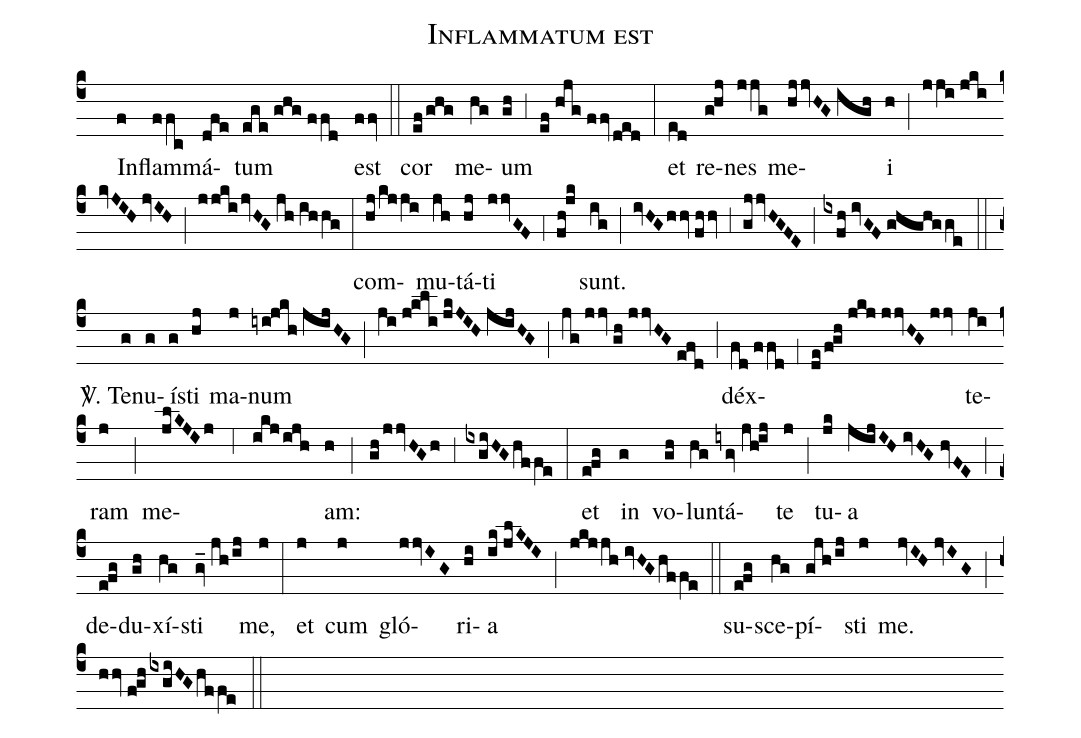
name:Inflammatum est;
mode:III;
office-part:Responsoria;
%%
(c4) () In(f)flam(ffc)má(dfe)tum(ege//ghg//ffd) est(ffv) (::) cor(ef/ghg) me(hg)um(gh) (,3) (ef//hjg//ffv/ded) (:) et(ed) re(g!hj)nes(jjg) me(hjjvHG//igh)i(h) (;) (jji//jki//kvJIH//jvIH) (;) (jjki/jvHG//jh//ihhg) (:) com(hj/kjji)mu(jh)tá(hj)ti(jjvGF) (,4) (fh!jk) sunt.(ig) (;) (ivHG/hhv//fhhv) (,3) (gjjvHGFE) (;) (ixfh//ivGF//ghghgge) (::) <sp>V/</sp>. Te(g)nu(g)í(g)sti(hj) ma(j)num(iyi!jkh//jijHG) (;) (ji//j!kli//jkJIH//jijHG) (;) (jg//jjv//gh//jjvHG//efd) (;) déx(fd//ffd)(,1)(de/f!gh//jkj//jjvHG//jjv)te(ji)ram(j) (;) me(jlKJIj,6ikj/ijh)am:(h) (;) (gh/jjvHGh) (,3) (ixgiHG/hffe) (:) et(e!fg) in(g) vo(gh)lun(hg)tá(iygv//jh!ij)te(j) (;) tu(jk)a(jijIH//ivHG//hvFE) (;) de(e!fg)du(gh)xí(hg)sti(gv_//jh/ij) me,(j) (:) et(j) cum(j) gló(jjvIG)ri(hi)a(ik//jlKJI) (;) (jkjjh//ivHG/hffe) (::) su(e!fg)sce(hg)pí(gjh/ij)sti(j) me.(jvIH//jvIG) (;) (hhv//f!gh/ixgiHG/hffe) (::)
